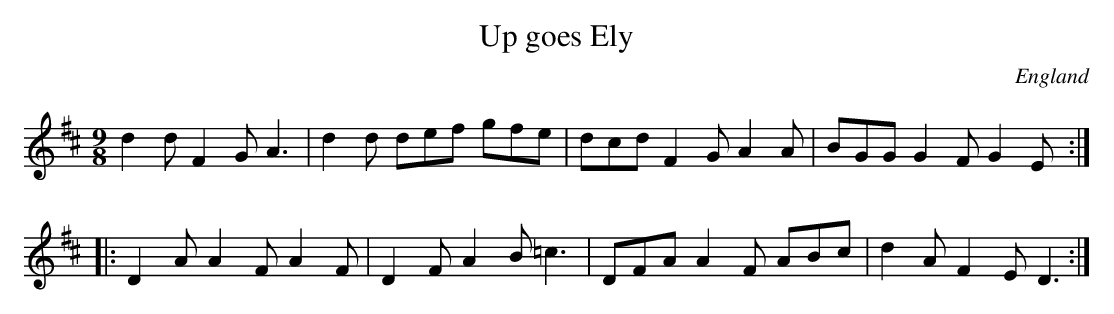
X:1
T:Up goes Ely
O:England
M:9/8
K:D
d2d F2G A3|d2d def gfe|dcd F2G A2A|BGG G2F G2E::
D2A A2F A2F|D2F A2B =c3|DFA A2F ABc|d2A F2E D3:|
